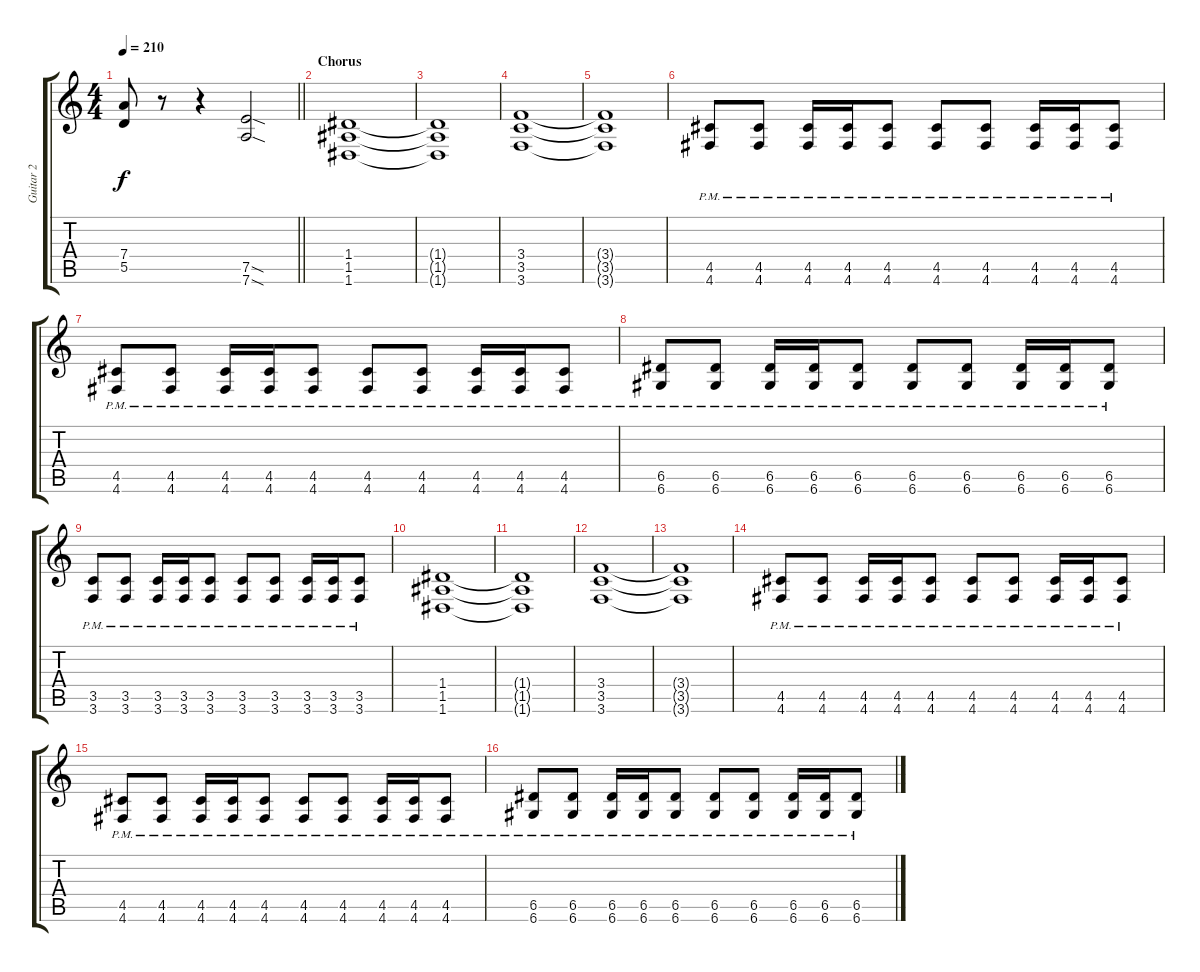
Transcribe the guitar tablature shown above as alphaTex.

\track ("Guitar 2" "Guitar 2") {instrument distortionguitar}
\staff {score tabs}
\tuning (E4 B3 G3 D3 A2 D2) {hide}
\ts (4 4)
\tempo 210
\clef g2
\barLineRight lightlight
\ks c
(7.4 5.5).8{dy f} r.8 r.4 (7.5{sod} 7.6{sod}).2 |
\section ("" "Chorus")
(1.4 1.5 1.6).1{instrument distortionguitar} |
(1.4{t} 1.5{t} 1.6{t}).1 |
(3.4 3.5 3.6).1 |
(3.4{t} 3.5{t} 3.6{t}).1 |
(4.5{pm} 4.6{pm}).8 (4.5{pm} 4.6{pm}).8 (4.5{pm} 4.6{pm}).16 (4.5{pm} 4.6{pm}).16 (4.5{pm} 4.6{pm}).8 (4.5{pm} 4.6{pm}).8 (4.5{pm} 4.6{pm}).8 (4.5{pm} 4.6{pm}).16 (4.5{pm} 4.6{pm}).16 (4.5{pm} 4.6{pm}).8 |
(4.5{pm} 4.6{pm}).8 (4.5{pm} 4.6{pm}).8 (4.5{pm} 4.6{pm}).16 (4.5{pm} 4.6{pm}).16 (4.5{pm} 4.6{pm}).8 (4.5{pm} 4.6{pm}).8 (4.5{pm} 4.6{pm}).8 (4.5{pm} 4.6{pm}).16 (4.5{pm} 4.6{pm}).16 (4.5{pm} 4.6{pm}).8 |
(6.5{pm} 6.6{pm}).8 (6.5{pm} 6.6{pm}).8 (6.5{pm} 6.6{pm}).16 (6.5{pm} 6.6{pm}).16 (6.5{pm} 6.6{pm}).8 (6.5{pm} 6.6{pm}).8 (6.5{pm} 6.6{pm}).8 (6.5{pm} 6.6{pm}).16 (6.5{pm} 6.6{pm}).16 (6.5{pm} 6.6{pm}).8 |
(3.5{pm} 3.6{pm}).8 (3.5{pm} 3.6{pm}).8 (3.5{pm} 3.6{pm}).16 (3.5{pm} 3.6{pm}).16 (3.5{pm} 3.6{pm}).8 (3.5{pm} 3.6{pm}).8 (3.5{pm} 3.6{pm}).8 (3.5{pm} 3.6{pm}).16 (3.5{pm} 3.6{pm}).16 (3.5{pm} 3.6{pm}).8 |
(1.4 1.5 1.6).1 |
(1.4{t} 1.5{t} 1.6{t}).1 |
(3.4 3.5 3.6).1 |
(3.4{t} 3.5{t} 3.6{t}).1 |
(4.5{pm} 4.6{pm}).8 (4.5{pm} 4.6{pm}).8 (4.5{pm} 4.6{pm}).16 (4.5{pm} 4.6{pm}).16 (4.5{pm} 4.6{pm}).8 (4.5{pm} 4.6{pm}).8 (4.5{pm} 4.6{pm}).8 (4.5{pm} 4.6{pm}).16 (4.5{pm} 4.6{pm}).16 (4.5{pm} 4.6{pm}).8 |
(4.5{pm} 4.6{pm}).8 (4.5{pm} 4.6{pm}).8 (4.5{pm} 4.6{pm}).16 (4.5{pm} 4.6{pm}).16 (4.5{pm} 4.6{pm}).8 (4.5{pm} 4.6{pm}).8 (4.5{pm} 4.6{pm}).8 (4.5{pm} 4.6{pm}).16 (4.5{pm} 4.6{pm}).16 (4.5{pm} 4.6{pm}).8 |
(6.5{pm} 6.6{pm}).8 (6.5{pm} 6.6{pm}).8 (6.5{pm} 6.6{pm}).16 (6.5{pm} 6.6{pm}).16 (6.5{pm} 6.6{pm}).8 (6.5{pm} 6.6{pm}).8 (6.5{pm} 6.6{pm}).8 (6.5{pm} 6.6{pm}).16 (6.5{pm} 6.6{pm}).16 (6.5{pm} 6.6{pm}).8
